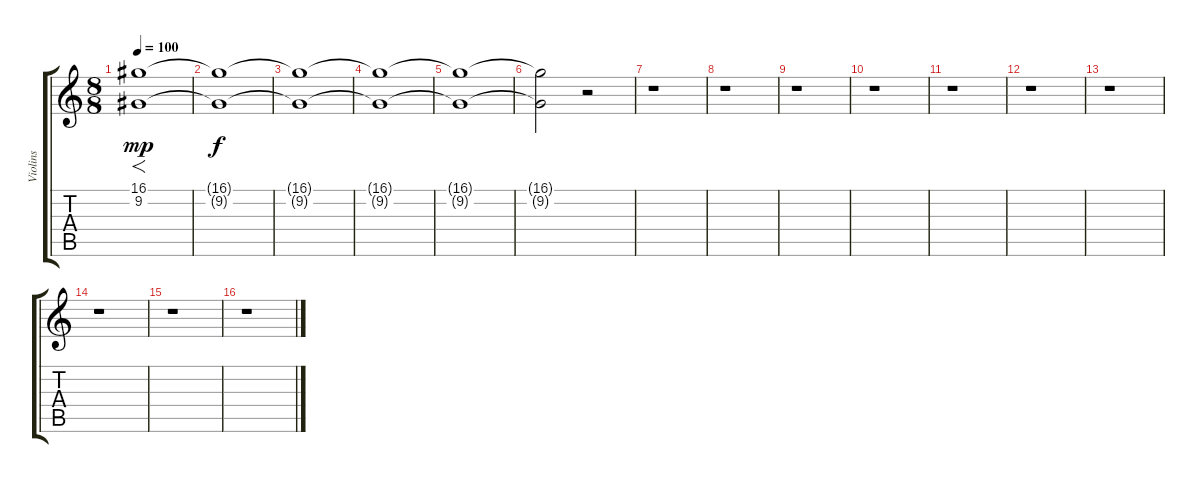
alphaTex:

\track ("Violins" "Violins") {instrument tremolostrings}
\staff {score tabs}
\tuning (E4 B3 G3 D3 A2 E2) {hide}
\ts (8 8)
\tempo 100
\clef g2
\ks c
(16.1 9.2).1{f dy mp volume 10 instrument tremolostrings} |
(16.1{t} 9.2{t}).1{dy f} |
(16.1{t} 9.2{t}).1{volume 9} |
(16.1{t} 9.2{t}).1 |
(16.1{t} 9.2{t}).1{volume 7} |
(16.1{t} 9.2{t}).2 r.2 |
r.1 |
r.1 |
r.1 |
r.1 |
r.1 |
r.1 |
r.1 |
r.1 |
r.1 |
r.1
